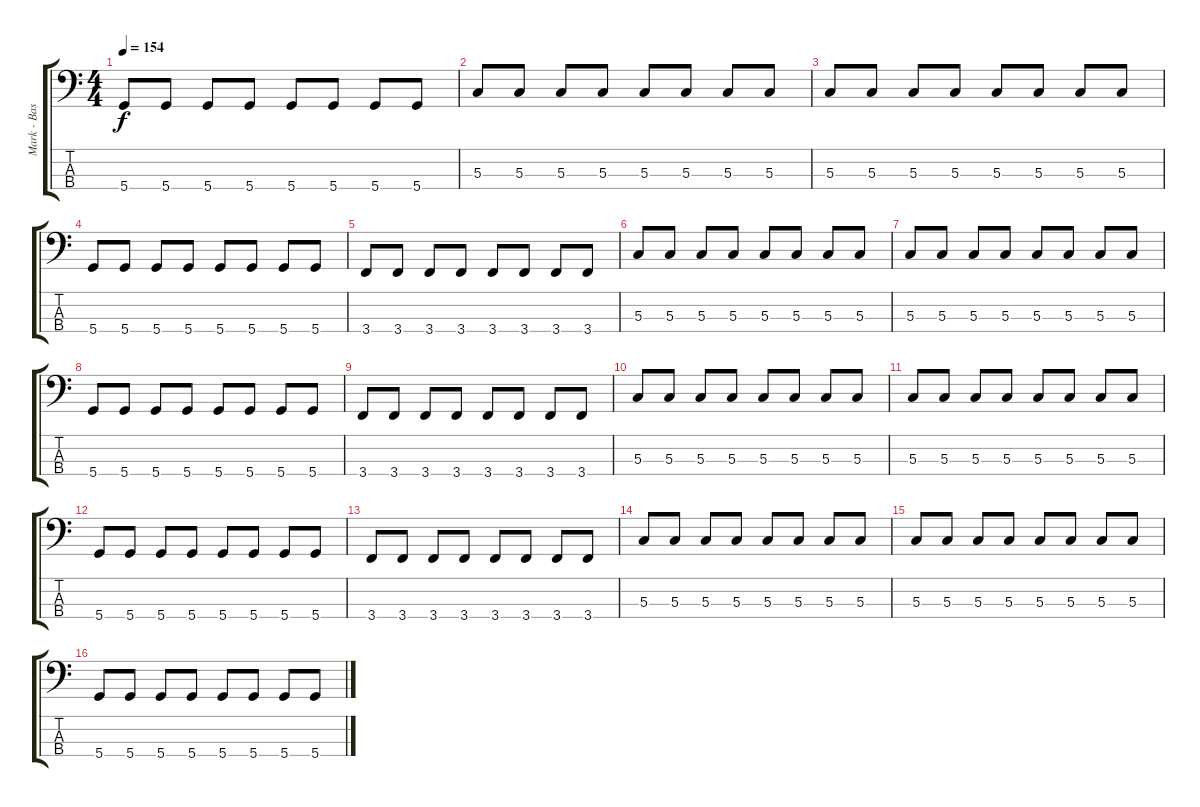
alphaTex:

\track ("Mark - Bass" "Mark - Bas") {instrument electricbasspick}
\staff {score tabs}
\tuning (G2 D2 G1 D1) {hide}
\ts (4 4)
\tempo 154
\clef f4
\ks c
5.4.8{dy f} 5.4.8 5.4.8 5.4.8 5.4.8 5.4.8 5.4.8 5.4.8 |
5.3.8 5.3.8 5.3.8 5.3.8 5.3.8 5.3.8 5.3.8 5.3.8 |
5.3.8 5.3.8 5.3.8 5.3.8 5.3.8 5.3.8 5.3.8 5.3.8 |
5.4.8 5.4.8 5.4.8 5.4.8 5.4.8 5.4.8 5.4.8 5.4.8 |
3.4.8 3.4.8 3.4.8 3.4.8 3.4.8 3.4.8 3.4.8 3.4.8 |
5.3.8 5.3.8 5.3.8 5.3.8 5.3.8 5.3.8 5.3.8 5.3.8 |
5.3.8 5.3.8 5.3.8 5.3.8 5.3.8 5.3.8 5.3.8 5.3.8 |
5.4.8 5.4.8 5.4.8 5.4.8 5.4.8 5.4.8 5.4.8 5.4.8 |
3.4.8 3.4.8 3.4.8 3.4.8 3.4.8 3.4.8 3.4.8 3.4.8 |
5.3.8 5.3.8 5.3.8 5.3.8 5.3.8 5.3.8 5.3.8 5.3.8 |
5.3.8 5.3.8 5.3.8 5.3.8 5.3.8 5.3.8 5.3.8 5.3.8 |
5.4.8 5.4.8 5.4.8 5.4.8 5.4.8 5.4.8 5.4.8 5.4.8 |
3.4.8 3.4.8 3.4.8 3.4.8 3.4.8 3.4.8 3.4.8 3.4.8 |
5.3.8 5.3.8 5.3.8 5.3.8 5.3.8 5.3.8 5.3.8 5.3.8 |
5.3.8 5.3.8 5.3.8 5.3.8 5.3.8 5.3.8 5.3.8 5.3.8 |
5.4.8 5.4.8 5.4.8 5.4.8 5.4.8 5.4.8 5.4.8 5.4.8
